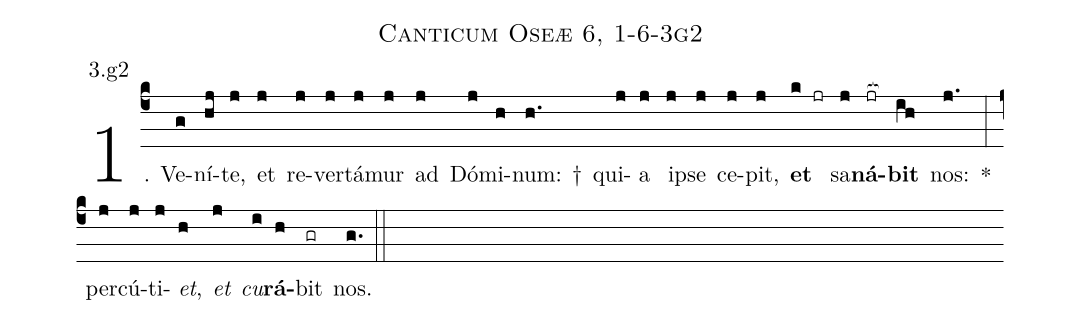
name: Canticum Oseæ 6, 1-6-3g2;
annotation: 3.g2;
%%
(c4)1. Ve(g)ní(hj)te,(j) et(j) re(j)ver(j)tá(j)mur(j) ad(j) Dó(j)mi(h)num: †(h.) qui(j)a(j) ip(j)se(j) ce(j)pit,(j) <b>et</b>(k jr) sa(j)<b>ná</b>(jr[ocb:1{])<b>bit</b>(ih[ocb:0}]) nos:(j.) *(:) per(j)cú(j)ti(j)<i>et</i>,(h) <i>et</i>(j) <i>cu</i>(i)<b>rá</b>(h)bit(gr) nos.(g.) (::)
